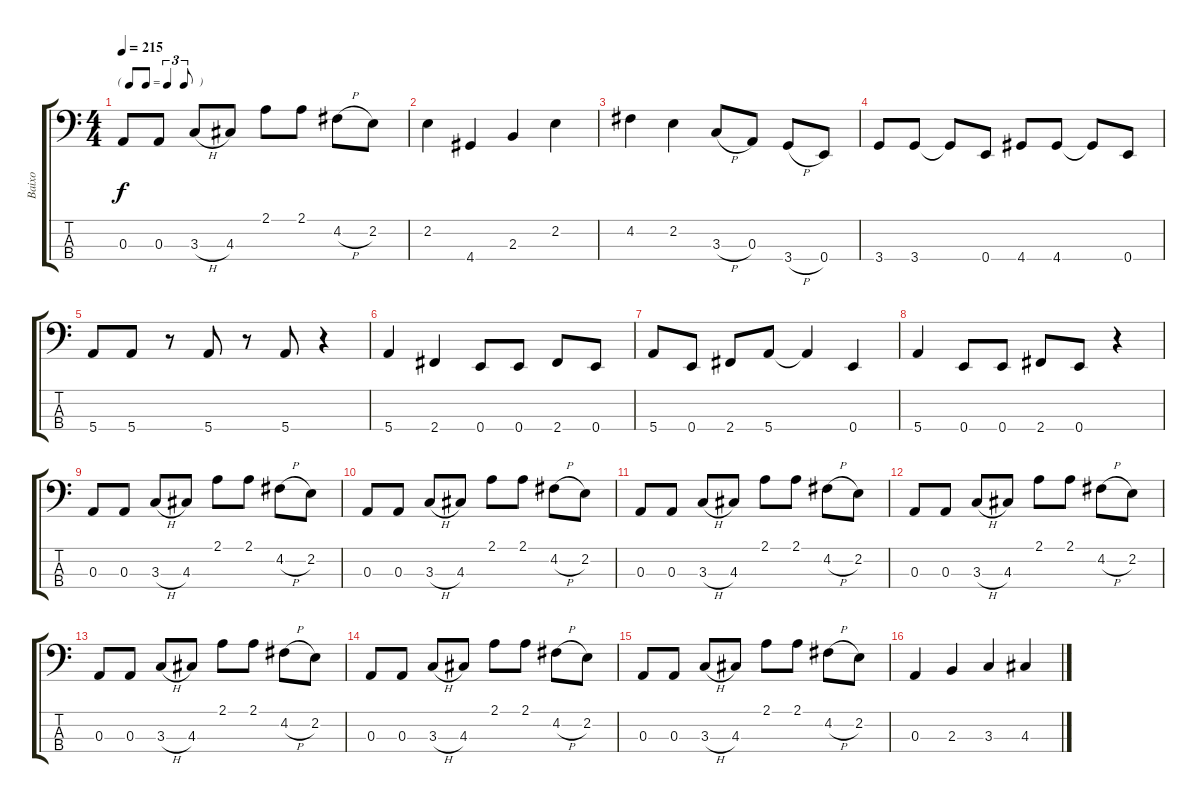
\track ("Baixo" "Baixo") {instrument electricbassfinger}
\staff {score tabs}
\tuning (G2 D2 A1 E1) {hide}
\ts (4 4)
\tf triplet8th
\tempo 215
\clef f4
\ks c
0.3.8{dy f} 0.3.8 3.3{h}.8 4.3.8 2.1.8 2.1.8 4.2{h}.8 2.2.8 |
2.2.4 4.4.4 2.3.4 2.2.4 |
4.2.4 2.2.4 3.3{h}.8 0.3.8 3.4{h}.8 0.4.8 |
3.4.8 3.4.8 3.4{t}.8 0.4.8 4.4.8 4.4.8 4.4{t}.8 0.4.8 |
5.4.8 5.4.8 r.8 5.4.8 r.8 5.4.8 r.4 |
5.4.4 2.4.4 0.4.8 0.4.8 2.4.8 0.4.8 |
5.4.8 0.4.8 2.4.8 5.4.8 5.4{t}.4 0.4.4 |
5.4.4 0.4.8 0.4.8 2.4.8 0.4.8 r.4 |
0.3.8 0.3.8 3.3{h}.8 4.3.8 2.1.8 2.1.8 4.2{h}.8 2.2.8 |
0.3.8 0.3.8 3.3{h}.8 4.3.8 2.1.8 2.1.8 4.2{h}.8 2.2.8 |
0.3.8 0.3.8 3.3{h}.8 4.3.8 2.1.8 2.1.8 4.2{h}.8 2.2.8 |
0.3.8 0.3.8 3.3{h}.8 4.3.8 2.1.8 2.1.8 4.2{h}.8 2.2.8 |
0.3.8 0.3.8 3.3{h}.8 4.3.8 2.1.8 2.1.8 4.2{h}.8 2.2.8 |
0.3.8 0.3.8 3.3{h}.8 4.3.8 2.1.8 2.1.8 4.2{h}.8 2.2.8 |
0.3.8 0.3.8 3.3{h}.8 4.3.8 2.1.8 2.1.8 4.2{h}.8 2.2.8 |
0.3.4 2.3.4 3.3.4 4.3.4
